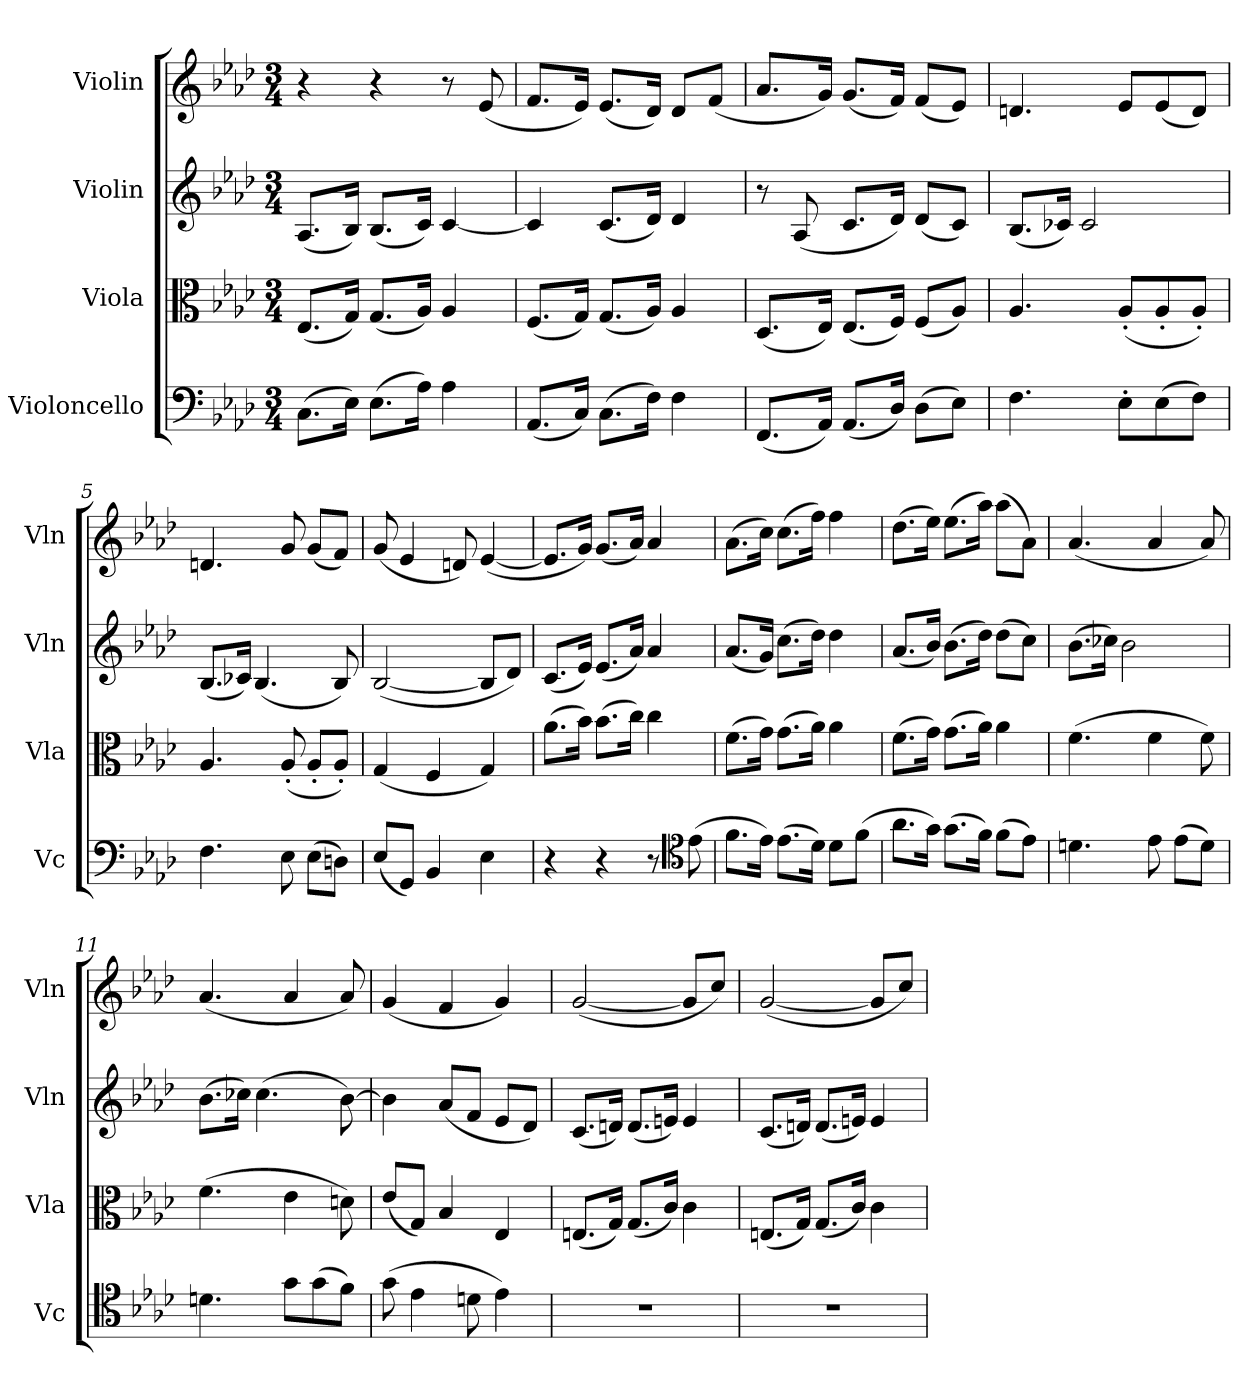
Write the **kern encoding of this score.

**kern	**kern	**kern	**kern
*part4	*part3	*part2	*part1
*staff4	*staff3	*staff2	*staff1
*I"Violoncello	*I"Viola	*I"Violin	*I"Violin
*I'Vc	*I'Vla	*I'Vln	*I'Vln
*clefF4	*clefC3	*clefG2	*clefG2
*k[b-e-a-d-]	*k[b-e-a-d-]	*k[b-e-a-d-]	*k[b-e-a-d-]
*M3/4	*M3/4	*M3/4	*M3/4
*MM72	*MM72	*MM72	*MM72
=1	=1	=1	=1
(8.C\L	(8.E-/L	(8.A-/L	4r
16E-\Jk)	16G/Jk)	16B-/Jk)	.
(8.E-\L	(8.G/L	(8.B-/L	4r
16A-\Jk)	16A-/Jk)	16c/Jk)	.
4A-\	4A-/	[4c/	8r
.	.	.	(8e-/
=2	=2	=2	=2
(8.AA-/L	(8.F/L	4c/]	8.f/L
16C/Jk)	16G/Jk)	.	16e-/Jk)
(8.C\L	(8.G/L	(8.c/L	(8.e-/L
16F\Jk)	16A-/Jk)	16d-/Jk)	16d-/Jk)
4F\	4A-/	4d-/	8d-/L
.	.	.	(8f/J
=3	=3	=3	=3
(8.FF/L	(8.D-/L	8r	8.a-/L
.	.	(8A-/	.
16AA-/Jk)	16E-/Jk)	.	16g/Jk)
(8.AA-/L	(8.E-/L	8.c/L	(8.g/L
16D-/Jk)	16F/Jk)	16d-/Jk)	16f/Jk)
(8D-\L	(8F/L	(8d-/L	(8f/L
8E-\J)	8A-/J)	8c/J)	8e-/J)
=4	=4	=4	=4
4.F\	4.A-/	(8.B-/L	4.dn/
.	.	16c-X/Jk)	.
.	.	2c-/	.
8E-'\L	(8A-'/L	.	8e-/L
(8E-\	8A-'/	.	(8e-/
8F\J)	8A-'/J)	.	8d/J)
=5	=5	=5	=5
4.F\	4.A-/	(8.B-/L	4.dn/
.	.	16c-X/Jk)	.
.	.	(4.B-/	.
8E-\	(8A-'/	.	8g/
(8E-\L	8A-'/L	.	(8g/L
8Dn\J)	8A-'/J)	8B-/)	8f/J)
=6	=6	=6	=6
(8E-/L	(4G/	([2B-/	(8g/
8GG/J)	.	.	4e-/
4BB-/	4F/	.	.
.	.	.	8dn/)
4E-\	4G/)	8B-/L]	([4e-/
.	.	8d-/J)	.
=7	=7	=7	=7
4r	(8.a-\L	(8.c/L	8.e-/L]
.	16b-\Jk)	16e-/Jk)	16g/Jk)
4r	(8.b-\L	(8.e-/L	(8.g/L
.	16cc\Jk)	16a-/Jk)	16a-/Jk)
8r	4cc\	4a-/	4a-/
*clefC4	*	*	*
(8e-\	.	.	.
=8	=8	=8	=8
8.f\L	(8.f\L	(8.a-/L	(8.a-\L
16e-\Jk)	16g\Jk)	16g/Jk)	16cc\Jk)
(8.e-\L	(8.g\L	(8.cc\L	(8.cc\L
16d-\Jk)	16a-\Jk)	16dd-\Jk)	16ff\Jk)
8d-\L	4a-\	4dd-\	4ff\
(8f\J	.	.	.
=9	=9	=9	=9
8.a-\L	(8.f\L	(8.a-/L	(8.dd-\L
16g\Jk)	16g\Jk)	16b-/Jk)	16ee-\Jk)
(8.g\L	(8.g\L	(8.b-\L	(8.ee-\L
16f\Jk)	16a-\Jk)	16dd-\Jk)	16aa-\Jk)
(8f\L	4a-\	(8dd-\L	(8aa-\L
8e-\J)	.	8cc\J)	8a-\J)
=10	=10	=10	=10
4.dn\	(4.f\	(8.b-\L	(4.a-/
.	.	16cc-X\Jk)	.
.	.	2b-\	.
8e-\	4f\	.	4a-/
(8e-\L	.	.	.
8d\J)	8f\)	.	8a-/)
=11	=11	=11	=11
4.dn\	(4.f\	(8.b-\L	(4.a-/
.	.	16cc-X\Jk)	.
.	.	(4.cc-\	.
8g\L	4e-\	.	4a-/
(8g\	.	.	.
8f\J)	8dn\)	[8b-\)	8a-/)
=12	=12	=12	=12
(8g\	(8e-/L	4b-\]	(4g/
4e-\	8G/J)	.	.
.	4B-/	(8a-/L	4f/
8dn\	.	8f/J	.
4e-\)	4E-/	8e-/L	4g/)
.	.	8d-/J)	.
=13	=13	=13	=13
2.r	(8.En/L	(8.c/L	([2g/
.	16G/Jk)	16dn/Jk)	.
.	(8.G/L	(8.d/L	.
.	16c/Jk)	16en/Jk)	.
.	4c\	4e/	8g/L]
.	.	.	8cc/J)
=14	=14	=14	=14
2.r	(8.En/L	(8.c/L	([2g/
.	16G/Jk)	16dn/Jk)	.
.	(8.G/L	(8.d/L	.
.	16c/Jk)	16en/Jk)	.
.	4c\	4e/	8g/L]
.	.	.	8cc/J)
=	=	=	=
*-	*-	*-	*-
